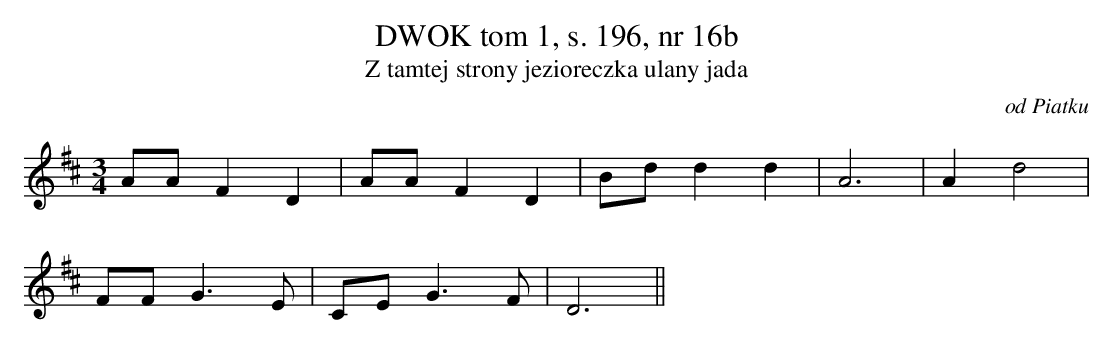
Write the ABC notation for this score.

X:1
T:DWOK tom 1, s. 196, nr 16b
T:Z tamtej strony jezioreczka ulany jada
O:od Piatku
M:3/4
L:1/8
K:D
AAF2D2 | AAF2D2 | Bdd2d2 | A6 |A2d4 |
 FFG3E | CEG3F | D6||
